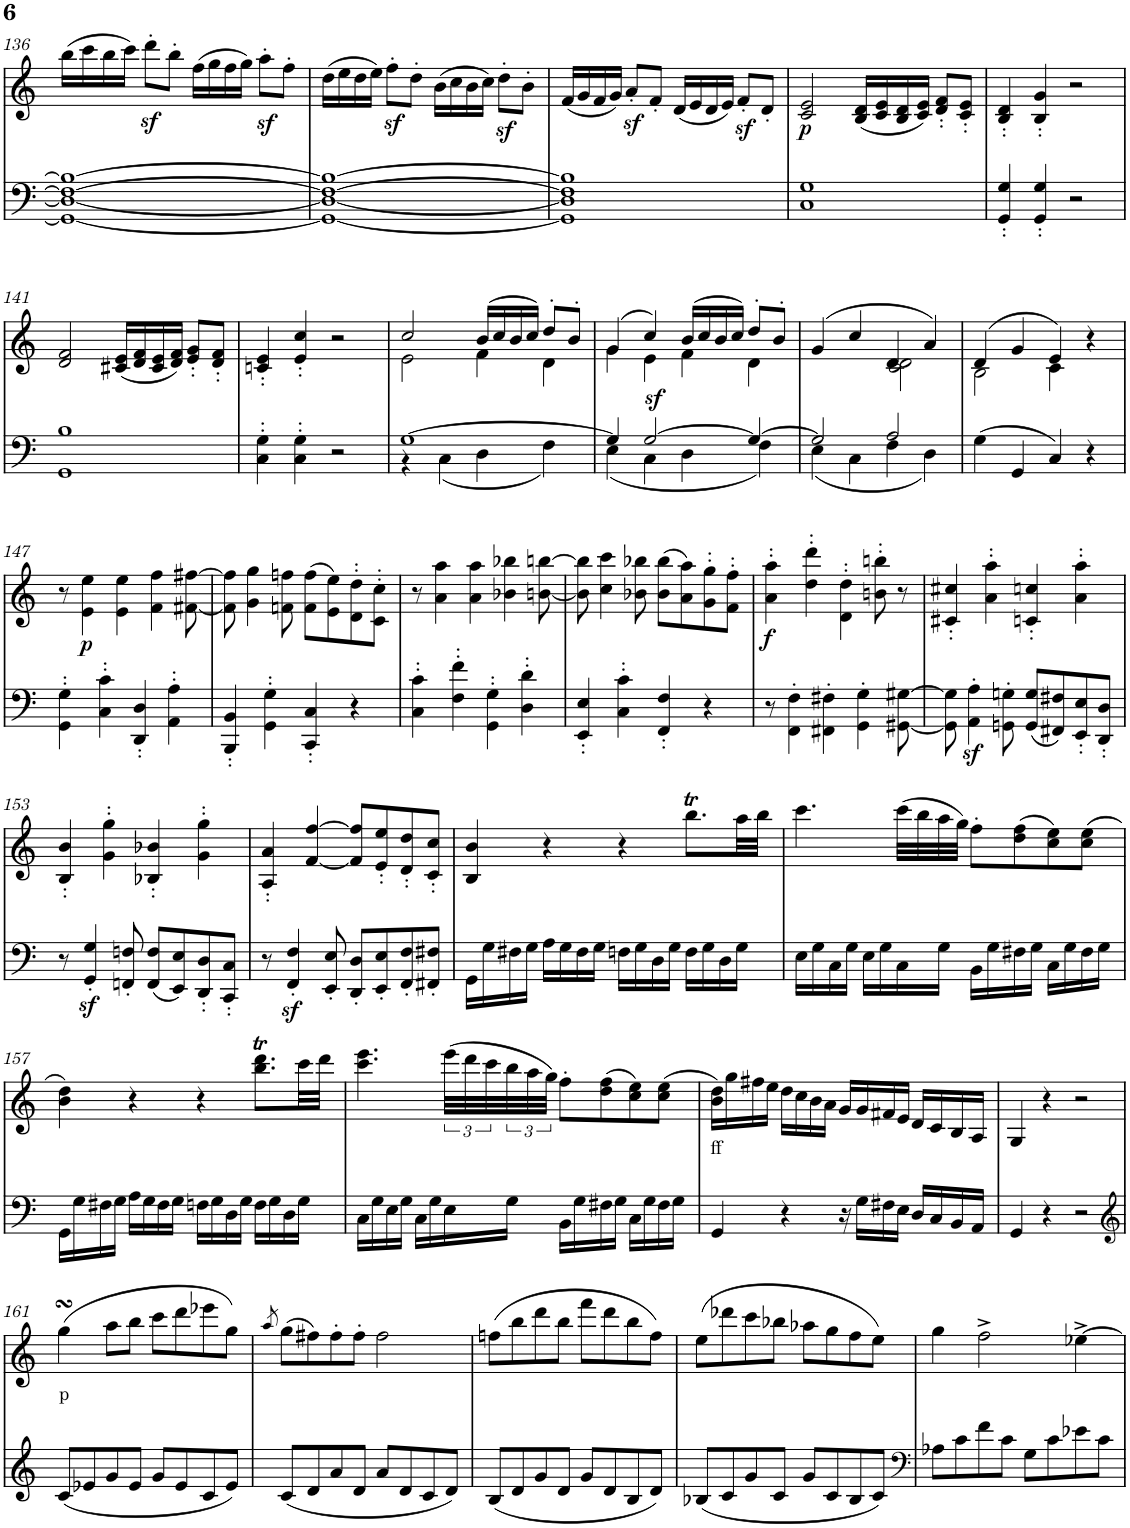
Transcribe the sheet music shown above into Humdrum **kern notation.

**kern	**dynam	**kern	**text	**dynam
*part2	*part2	*part1	*part1	*part1
*staff2	*staff2	*staff1	*staff1	*staff1
*I"piano	*	*I"piano	*	*
*I'Pno	*	*I'Pno	*	*
!!LO:PB:g=z
*clefF4	*	*clefG2	*	*
*k[]	*	*k[]	*	*
*M4/4	*	*M4/4	*	*
=136	=136	=136	=136	=136
1GG_ 1D_ 1F_ 1B_	.	(16bb\LL	.	.
.	.	16ccc\	.	.
.	.	16bb\	.	.
.	.	16ccc\JJ)	.	.
.	.	8ddd'\L	.	.
.	.	8bbz<'\J	.	.
.	.	(16ff\LL	.	.
.	.	16gg\	.	.
.	.	16ff\	.	.
.	.	16gg\JJ)	.	.
.	.	8aaz<'\L	.	.
.	.	8ff'\J	.	.
=137	=137	=137	=137	=137
1GG_ 1D_ 1F_ 1B_	.	(16dd\LL	.	.
.	.	16ee\	.	.
.	.	16dd\	.	.
.	.	16ee\JJ)	.	.
.	.	8ffz<'\L	.	.
.	.	8dd'\J	.	.
.	.	(16b\LL	.	.
.	.	16cc\	.	.
.	.	16b\	.	.
.	.	16cc\JJ)	.	.
.	.	8ddz<'\L	.	.
.	.	8b'\J	.	.
=138	=138	=138	=138	=138
1GG] 1D] 1F] 1B]	.	(16f/LL	.	.
.	.	16g/	.	.
.	.	16f/	.	.
.	.	16g/JJ)	.	.
.	.	8az<'/L	.	.
.	.	8f'/J	.	.
.	.	(16d/LL	.	.
.	.	16e/	.	.
.	.	16d/	.	.
.	.	16e/JJ)	.	.
.	.	8fz<'/L	.	.
.	.	8d'/J	.	.
=139	=139	=139	=139	=139
!	!	!	!	!LO:DY:b
1C 1G	.	2c/ 2e/	.	p
.	.	(16B/ 16d/LL	.	.
.	.	16c/ 16e/	.	.
.	.	16B/ 16d/	.	.
.	.	16c/ 16e/JJ)	.	.
.	.	8d/' 8f/'L	.	.
.	.	8c/' 8e/'J	.	.
=140	=140	=140	=140	=140
4GG/' 4G/'	.	4B/' 4d/'	.	.
4GG/' 4G/'	.	4B/' 4g/'	.	.
2r	.	2r	.	.
!!LO:LB:g=z
=141	=141	=141	=141	=141
1GG 1B	.	2d/ 2f/	.	.
.	.	(16c#X/ 16e/LL	.	.
.	.	16d/ 16f/	.	.
.	.	16c#/ 16e/	.	.
.	.	16d/ 16f/JJ)	.	.
.	.	8e/' 8g/'L	.	.
.	.	8d/' 8f/'J	.	.
=142	=142	=142	=142	=142
4C\' 4G\'	.	4cn/' 4e/'	.	.
4C\' 4G\'	.	4e/' 4cc/'	.	.
2r	.	2r	.	.
=143	=143	=143	=143	=143
*^	*	*^	*	*
[1G	4r	.	2cc/	2e\	.	.
.	(4C\	.	.	.	.	.
.	4D\	.	(16b/LL	4f\	.	.
.	.	.	16cc/	.	.	.
.	.	.	16b/	.	.	.
.	.	.	16cc/JJ)	.	.	.
.	4F\)	.	8dd'/L	4d\	.	.
.	.	.	8b'/J	.	.	.
=144	=144	=144	=144	=144	=144	=144
4G/]	(4E\	.	(4g/	4g\	.	.
!	!	!LO:DY:a	!	!	!	!
[2G/	4C\	sf	4cc/)	4e\	.	.
.	4D\	.	(16b/LL	4f\	.	.
.	.	.	16cc/	.	.	.
.	.	.	16b/	.	.	.
.	.	.	16cc/JJ)	.	.	.
4G/_	4F\)	.	8dd'/L	4d\	.	.
.	.	.	8b'/J	.	.	.
=145	=145	=145	=145	=145	=145	=145
2G/]	(4E\	.	(4g/	2ryy	.	.
.	4C\	.	4cc/	.	.	.
2A/	4F\	.	4d/	2c\ 2d\	.	.
.	4D\)	.	4a/)	.	.	.
*v	*v	*	*	*	*	*
=146	=146	=146	=146	=146	=146
(4G\	.	(4d/	2B\	.	.
4GG/	.	4g/	.	.	.
4C/)	.	4e/)	4c\	.	.
4r	.	4r	4ryy	.	.
*	*	*v	*v	*	*
!!LO:LB:g=z
=147	=147	=147	=147	=147
4GG\' 4G\'	.	8r	.	.
!	!	!	!	!LO:DY:b
.	.	4e\ 4ee\	.	p
4C\' 4c\'	.	.	.	.
.	.	4e\ 4ee\	.	.
4DD/' 4D/'	.	.	.	.
.	.	4f\ 4ff\	.	.
4AA\' 4A\'	.	.	.	.
.	.	[8f#X\ [8ff#X\	.	.
=148	=148	=148	=148	=148
4BBB/' 4BB/'	.	8f#\] 8ff#\]	.	.
.	.	4g\ 4gg\	.	.
4GG\' 4G\'	.	.	.	.
.	.	8fn\ 8ffn\	.	.
4CC/' 4C/'	.	(8f\ 8ff\L	.	.
.	.	8e\ 8ee\)	.	.
4r	.	8d\' 8dd\'	.	.
.	.	8c\' 8cc\'J	.	.
=149	=149	=149	=149	=149
4C\' 4c\'	.	8r	.	.
.	.	4a\ 4aa\	.	.
4F\' 4f\'	.	.	.	.
.	.	4a\ 4aa\	.	.
4GG\' 4G\'	.	.	.	.
.	.	4b-X\ 4bb-X\	.	.
4D\' 4d\'	.	.	.	.
.	.	[8bn\ [8bbn\	.	.
=150	=150	=150	=150	=150
4EE/' 4E/'	.	8b\] 8bb\]	.	.
.	.	4cc\ 4ccc\	.	.
4C\' 4c\'	.	.	.	.
.	.	8b-X\ 8bb-X\	.	.
4FF/' 4F/'	.	(8b-\ 8bb-\L	.	.
.	.	8a\ 8aa\)	.	.
4r	.	8g\' 8gg\'	.	.
.	.	8f\' 8ff\'J	.	.
=151	=151	=151	=151	=151
!	!	!	!	!LO:DY:b
8r	.	4a\' 4aa\'	.	f
4FF\' 4F\'	.	.	.	.
.	.	4dd\' 4ddd\'	.	.
4FF#X\' 4F#X\'	.	.	.	.
.	.	4d\' 4dd\'	.	.
4GG\' 4G\'	.	.	.	.
.	.	8bn\' 8bbn\'	.	.
[8GG#X\ [8G#X\	.	8r	.	.
=152	=152	=152	=152	=152
8GG#\] 8G#\]	.	4c#X/' 4cc#X/'	.	.
4AA\z<' 4A\z<'	.	.	.	.
.	.	4a\' 4aa\'	.	.
8GGn\' 8Gn\'	.	.	.	.
(8GG/ 8G/L	.	4cn/' 4ccn/'	.	.
8FF#X/ 8F#X/)	.	.	.	.
8EE/' 8E/'	.	4a\' 4aa\'	.	.
8DD/' 8D/'J	.	.	.	.
!!LO:LB:g=z
=153	=153	=153	=153	=153
8r	.	4B/' 4b/'	.	.
4GG/z<' 4G/z<'	.	.	.	.
.	.	4g\' 4gg\'	.	.
8FFn/' 8Fn/'	.	.	.	.
(8FF/ 8F/L	.	4B-X/' 4b-X/'	.	.
8EE/ 8E/)	.	.	.	.
8DD/' 8D/'	.	4g\' 4gg\'	.	.
8CC/' 8C/'J	.	.	.	.
=154	=154	=154	=154	=154
8r	.	4A/' 4a/'	.	.
4FF/z<' 4F/z<'	.	.	.	.
.	.	[4f/ [4ff/	.	.
8EE/' 8E/'	.	.	.	.
8DD/' 8D/'L	.	8f/] 8ff/]L	.	.
8EE/' 8E/'	.	8e/' 8ee/'	.	.
8FF/' 8F/'	.	8d/' 8dd/'	.	.
8FF#X/' 8F#X/'J	.	8c/' 8cc/'J	.	.
=155	=155	=155	=155	=155
16GG\LL	.	4B/ 4b/	.	.
16G\	.	.	.	.
16F#X\	.	.	.	.
16G\JJ	.	.	.	.
16A\LL	.	4r	.	.
16G\	.	.	.	.
16F#\	.	.	.	.
16G\JJ	.	.	.	.
16Fn\LL	.	4r	.	.
16G\	.	.	.	.
16D\	.	.	.	.
16G\JJ	.	.	.	.
16F\LL	.	8.bbt\L	.	.
16G\	.	.	.	.
16D\	.	.	.	.
16G\JJ	.	32aa\LL	.	.
.	.	32bb\JJJ	.	.
=156	=156	=156	=156	=156
16E\LL	.	4.ccc\	.	.
16G\	.	.	.	.
16C\	.	.	.	.
16G\JJ	.	.	.	.
16E\LL	.	.	.	.
16G\	.	.	.	.
16C\	.	(32ccc\LLL	.	.
.	.	32bb\	.	.
16G\JJ	.	32aa\	.	.
.	.	32gg\JJJ)	.	.
16BB\LL	.	8ff'\L	.	.
16G\	.	.	.	.
16F#X\	.	(8dd\ 8ff\	.	.
16G\JJ	.	.	.	.
16C\LL	.	8cc\ 8ee\)	.	.
16G\	.	.	.	.
16F#\	.	(8cc\ 8ee\J	.	.
16G\JJ	.	.	.	.
!!LO:LB:g=z
=157	=157	=157	=157	=157
16GG\LL	.	4b\ 4dd\)	.	.
16G\	.	.	.	.
16F#X\	.	.	.	.
16G\JJ	.	.	.	.
16A\LL	.	4r	.	.
16G\	.	.	.	.
16F#\	.	.	.	.
16G\JJ	.	.	.	.
16Fn\LL	.	4r	.	.
16G\	.	.	.	.
16D\	.	.	.	.
16G\JJ	.	.	.	.
16F\LL	.	8.bb\T 8.ddd\TL	.	.
16G\	.	.	.	.
16D\	.	.	.	.
16G\JJ	.	32ccc\LL	.	.
.	.	32ddd\JJJ	.	.
=158	=158	=158	=158	=158
16C\LL	.	4.ccc\ 4.eee\	.	.
16G\	.	.	.	.
16E\	.	.	.	.
16G\JJ	.	.	.	.
16C\LL	.	.	.	.
16G\	.	.	.	.
16E\	.	(48eee\LLL	.	.
.	.	48ddd\	.	.
.	.	48ccc\	.	.
16G\JJ	.	48bb\	.	.
.	.	48aa\	.	.
.	.	48gg\JJJ)	.	.
16BB\LL	.	8ff'\L	.	.
16G\	.	.	.	.
16F#X\	.	(8dd\ 8ff\	.	.
16G\JJ	.	.	.	.
16C\LL	.	8cc\ 8ee\)	.	.
16G\	.	.	.	.
16F#\	.	(8cc\ 8ee\J	.	.
16G\JJ	.	.	.	.
=159	=159	=159	=159	=159
!	!	!	!LO:LY:b	!
4GG/	.	16b\ 16dd\LL)	ff	.
.	.	16gg\	.	.
.	.	16ff#X\	.	.
.	.	16ee\JJ	.	.
4r	.	16dd\LL	.	.
.	.	16cc\	.	.
.	.	16b\	.	.
.	.	16a\JJ	.	.
16r	.	16g/LL	.	.
16G\LL	.	16g/	.	.
16F#X\	.	16f#X/	.	.
16E\JJ	.	16e/JJ	.	.
16D/LL	.	16d/LL	.	.
16C/	.	16c/	.	.
16BB/	.	16B/	.	.
16AA/JJ	.	16A/JJ	.	.
=160	=160	=160	=160	=160
4GG/	.	4G/	.	.
4r	.	4r	.	.
2r	.	2r	.	.
!!LO:LB:g=z
=161	=161	=161	=161	=161
*clefG2	*	*	*	*
!	!	!	!LO:LY:b	!
(8c/L	.	(4ggsSSS\	p	.
8e-X/	.	.	.	.
8g/	.	8aa\L	.	.
8e-/J	.	8bb\J	.	.
8g/L	.	8ccc\L	.	.
8e-/	.	8ddd\	.	.
8c/	.	8eee-X\	.	.
8e-/J)	.	8gg\J)	.	.
=162	=162	=162	=162	=162
.	.	8qaa/	.	.
(8c/L	.	(8gg\L	.	.
8d/	.	8ff#X\)	.	.
8a/	.	8ff#'\	.	.
8d/J	.	8ff#'\J	.	.
8a/L	.	2ff#\	.	.
8d/	.	.	.	.
8c/	.	.	.	.
8d/J)	.	.	.	.
=163	=163	=163	=163	=163
(8B/L	.	(8ffn\L	.	.
8d/	.	8bb\	.	.
8g/	.	8ddd\	.	.
8d/J	.	8bb\J	.	.
8g/L	.	8fff\L	.	.
8d/	.	8ddd\	.	.
8B/	.	8bb\	.	.
8d/J)	.	8ff\J)	.	.
=164	=164	=164	=164	=164
(8B-X/L	.	(8ee\L	.	.
8c/	.	8ddd-X\	.	.
8g/	.	8ccc\	.	.
8c/J	.	8bb-X\J	.	.
8g/L	.	8aa-X\L	.	.
8c/	.	8gg\	.	.
8B-/	.	8ff\	.	.
8c/J)	.	8ee\J)	.	.
=165	=165	=165	=165	=165
*clefF4	*	*	*	*
8A-X\L	.	4gg\	.	.
8c\	.	.	.	.
8f\	.	2ff^\	.	.
8c\J	.	.	.	.
8G\L	.	.	.	.
8c\	.	.	.	.
8e-X\	.	[4ee-X^\	.	.
8c\J	.	.	.	.
=	=	=	=	=
*-	*-	*-	*-	*-
